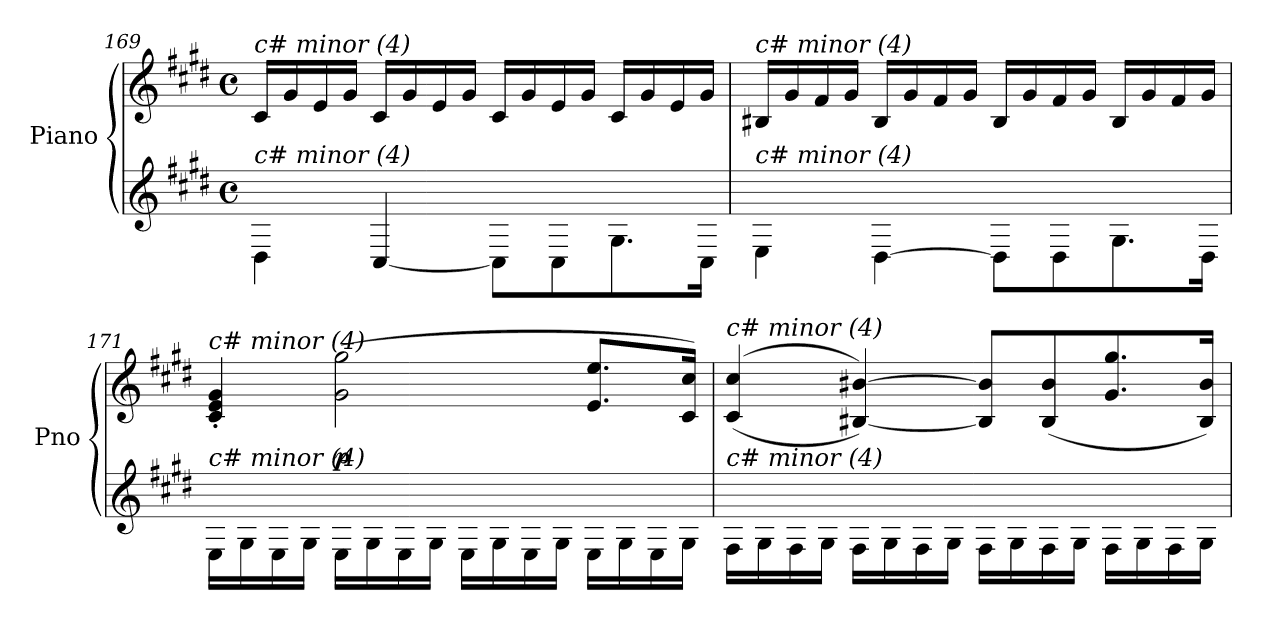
**kern	**kern	**dynam
*part1	*part1	*part1
*staff2	*staff1	*staff1/2
*I"Piano	*	*
*I'Pno	*	*
*clefG2	*clefG2	*
*k[f#c#g#d#]	*k[f#c#g#d#]	*
*M4/4	*M4/4	*
*met(c)	*met(c)	*
=169	=169	=169
!	!LO:TX:i:t=c# minor (4)	!
!LO:TX:i:t=c# minor (4)	!	!
4D#\	16c#/LL	.
.	16g#/	.
.	16e/	.
.	16g#/JJ	.
[4C#/	16c#/LL	.
.	16g#/	.
.	16e/	.
.	16g#/JJ	.
8C#\L]	16c#/LL	.
.	16g#/	.
8C#\	16e/	.
.	16g#/JJ	.
8.G#\	16c#/LL	.
.	16g#/	.
.	16e/	.
16C#\Jk	16g#/JJ	.
!!LO:LB:g=z
=170	=170	=170
!	!LO:TX:i:t=c# minor (4)	!
!LO:TX:i:t=c# minor (4)	!	!
4E\	16B#X/LL	.
.	16g#/	.
.	16f#/	.
.	16g#/JJ	.
[4D#\	16B#/LL	.
.	16g#/	.
.	16f#/	.
.	16g#/JJ	.
8D#\L]	16B#/LL	.
.	16g#/	.
8D#\	16f#/	.
.	16g#/JJ	.
8.G#\	16B#/LL	.
.	16g#/	.
.	16f#/	.
16D#\Jk	16g#/JJ	.
=171	=171	=171
!	!LO:TX:i:t=c# minor (4)	!
!LO:TX:i:t=c# minor (4)	!	!
16E\LL	4c#/' 4e/' 4g#/'	.
16G#\	.	.
16E\	.	.
16G#\JJ	.	.
!	!	!LO:DY:a=2
16E\LL	(2g#\ 2gg#\	p
16G#\	.	.
16E\	.	.
16G#\JJ	.	.
16E\LL	.	.
16G#\	.	.
16E\	.	.
16G#\JJ	.	.
16E\LL	8.e/ 8.ee/L	.
16G#\	.	.
16E\	.	.
16G#\JJ	16c#/ 16cc#/Jk)	.
=172	=172	=172
!	!LO:TX:i:t=c# minor (4)	!
!LO:TX:i:t=c# minor (4)	!	!
16F#\LL	(>(4c#/ 4cc#/	.
16G#\	.	.
16F#\	.	.
16G#\JJ	.	.
16F#\LL	[4B#X/ [4b#X/))	.
16G#\	.	.
16F#\	.	.
16G#\JJ	.	.
16F#\LL	8B#/] 8b#/]L	.
16G#\	.	.
16F#\	(8B#/ 8b#/	.
16G#\JJ	.	.
16F#\LL	8.g#/ 8.gg#/	.
16G#\	.	.
16F#\	.	.
16G#\JJ	16B#/ 16b#/Jk)	.
=	=	=
*-	*-	*-
